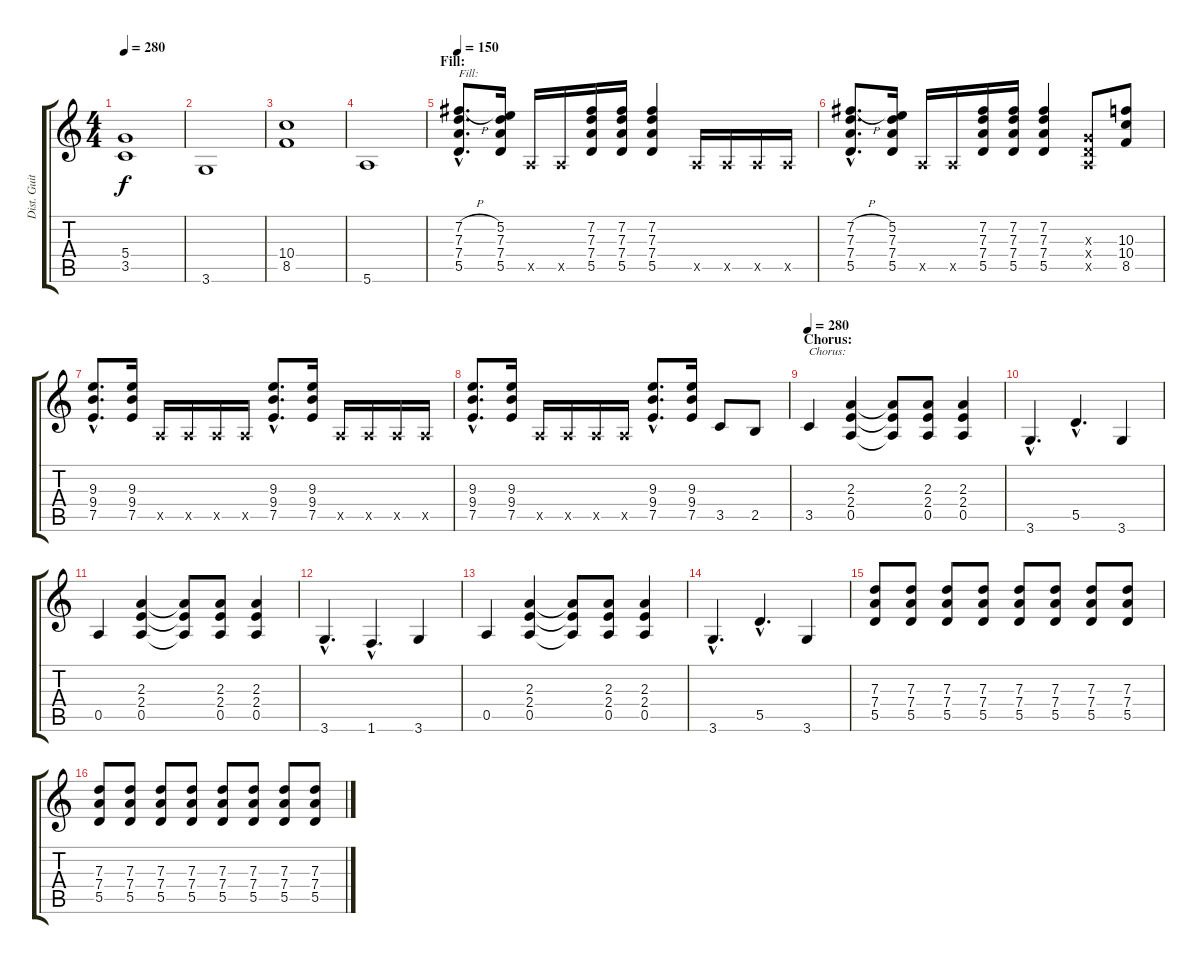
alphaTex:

\track ("Dist. Guitar 2" "Dist. Guit") {instrument overdrivenguitar}
\staff {score tabs}
\tuning (E4 B3 G3 D3 A2 E2) {hide}
\ts (4 4)
\tempo 280
\clef g2
\ks c
(5.4 3.5).1{dy f} |
3.6.1 |
(10.4 8.5).1 |
5.6.1 |
\section ("" "Fill:")
\tempo 150
(7.2{h hac} 7.3{hac} 7.4{hac} 5.5{hac}).8{d txt "Fill:"} (5.2 7.3 7.4 5.5).16 0.5{x}.16 0.5{x}.16 (7.2 7.3 7.4 5.5).16 (7.2 7.3 7.4 5.5).16 (7.2 7.3 7.4 5.5).4 0.5{x}.16 0.5{x}.16 0.5{x}.16 0.5{x}.16 |
(7.2{h hac} 7.3{hac} 7.4{hac} 5.5{hac}).8{d} (5.2 7.3 7.4 5.5).16 0.5{x}.16 0.5{x}.16 (7.2 7.3 7.4 5.5).16 (7.2 7.3 7.4 5.5).16 (7.2 7.3 7.4 5.5).4 (0.3{x} 0.4{x} 0.5{x}).8 (10.3 10.4 8.5).8 |
(9.3{hac} 9.4{hac} 7.5{hac}).8{d} (9.3 9.4 7.5).16 0.5{x}.16 0.5{x}.16 0.5{x}.16 0.5{x}.16 (9.3{hac} 9.4{hac} 7.5{hac}).8{d} (9.3 9.4 7.5).16 0.5{x}.16 0.5{x}.16 0.5{x}.16 0.5{x}.16 |
(9.3{hac} 9.4{hac} 7.5{hac}).8{d} (9.3 9.4 7.5).16 0.5{x}.16 0.5{x}.16 0.5{x}.16 0.5{x}.16 (9.3{hac} 9.4{hac} 7.5{hac}).8{d} (9.3 9.4 7.5).16 3.5.8 2.5.8 |
\section ("" "Chorus:")
\tempo 280
3.5.4{txt "Chorus:"} (2.3 2.4 0.5).4 (2.3{t} 2.4{t} 0.5{t}).8 (2.3 2.4 0.5).8 (2.3 2.4 0.5).4 |
3.6{hac}.4{d} 5.5{hac}.4{d} 3.6.4 |
0.5.4 (2.3 2.4 0.5).4 (2.3{t} 2.4{t} 0.5{t}).8 (2.3 2.4 0.5).8 (2.3 2.4 0.5).4 |
3.6{hac}.4{d} 1.6{hac}.4{d} 3.6.4 |
0.5.4 (2.3 2.4 0.5).4 (2.3{t} 2.4{t} 0.5{t}).8 (2.3 2.4 0.5).8 (2.3 2.4 0.5).4 |
3.6{hac}.4{d} 5.5{hac}.4{d} 3.6.4 |
(7.3 7.4 5.5).8 (7.3 7.4 5.5).8 (7.3 7.4 5.5).8 (7.3 7.4 5.5).8 (7.3 7.4 5.5).8 (7.3 7.4 5.5).8 (7.3 7.4 5.5).8 (7.3 7.4 5.5).8 |
(7.3 7.4 5.5).8 (7.3 7.4 5.5).8 (7.3 7.4 5.5).8 (7.3 7.4 5.5).8 (7.3 7.4 5.5).8 (7.3 7.4 5.5).8 (7.3 7.4 5.5).8 (7.3 7.4 5.5).8
